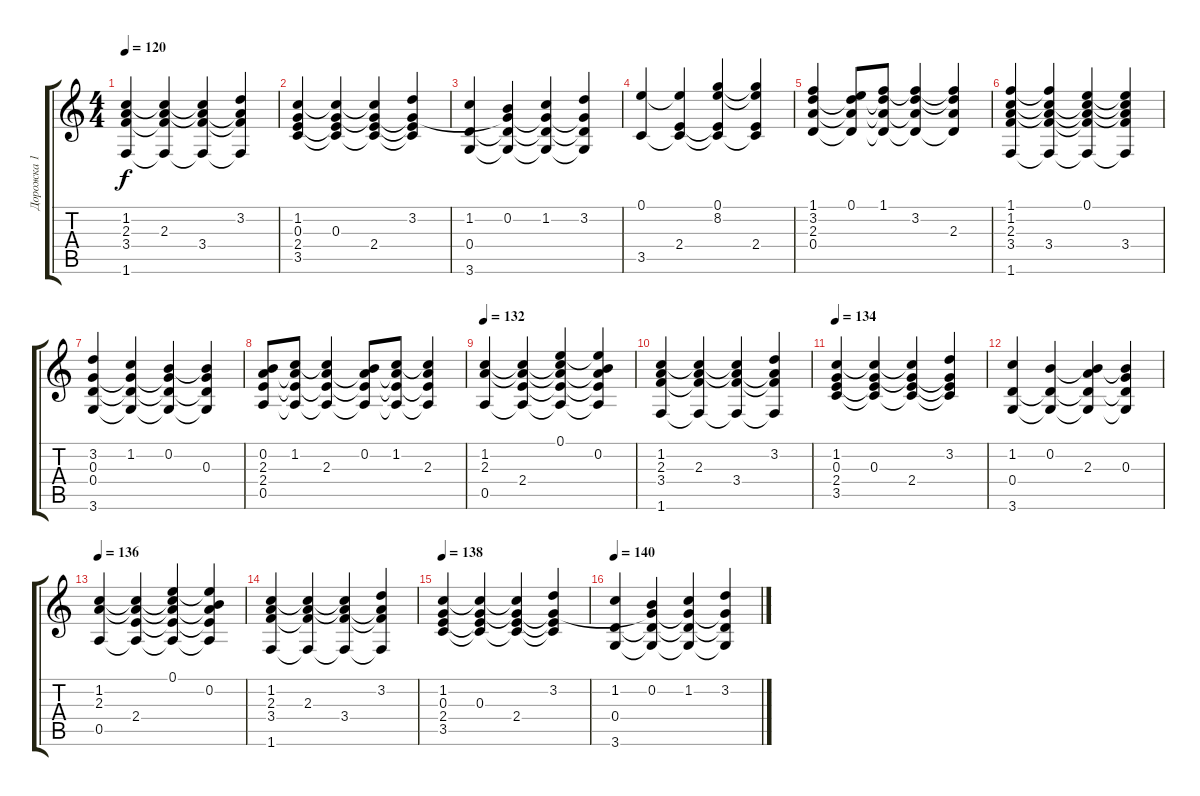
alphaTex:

\track ("Дорожка 1" "Дорожка 1") {instrument acousticguitarsteel}
\staff {score tabs}
\tuning (E4 B3 G3 D3 A2 E2) {hide}
\ts (4 4)
\tempo 120
\clef g2
\ks c
(1.2 2.3 3.4 1.6).4{dy f} (1.2{t} 2.3 3.4{t} 1.6{t}).4 (1.2{t} 2.3{t} 3.4 1.6{t}).4 (3.2 2.3{t} 3.4{t} 1.6{t}).4 |
(1.2 0.3 2.4 3.5).4 (1.2{t} 0.3 2.4{t} 3.5{t}).4 (1.2{t} 0.3{t} 2.4 3.5{t}).4 (3.2 0.3{t} 2.4{t} 3.5{t}).4 |
(1.2 0.4 3.6).4 (0.2 0.3{t} 0.4{t} 3.6{t}).4 (1.2 0.3{t} 0.4{t} 3.6{t}).4 (3.2 0.3{t} 0.4{t} 3.6{t}).4 |
(0.1 3.5).4 (0.1{t} 2.4 3.5{t}).4 (0.1 8.2 2.4{t} 3.5{t}).4 (0.1{t} 8.2{t} 2.4 3.5{t}).4 |
(1.1 3.2 2.3 0.4).4 (0.1 3.2{t} 2.3{t} 0.4{t}).8 (1.1 3.2{t} 2.3{t} 0.4{t}).8 (1.1{t} 3.2 2.3{t} 0.4{t}).4 (1.1{t} 3.2{t} 2.3 0.4{t}).4 |
(1.1 1.2 2.3 3.4 1.6).4 (1.1{t} 1.2{t} 2.3{t} 3.4 1.6{t}).4 (0.1 1.2{t} 2.3{t} 3.4{t} 1.6{t}).4 (0.1{t} 1.2{t} 2.3{t} 3.4 1.6{t}).4 |
(3.2 0.3 0.4 3.6).4 (1.2 0.3{t} 0.4{t} 3.6{t}).4 (0.2 0.3{t} 0.4{t} 3.6{t}).4 (0.2{t} 0.3 0.4{t} 3.6{t}).4 |
(0.2 2.3 2.4 0.5).8 (1.2 2.3{t} 2.4{t} 0.5{t}).8 (1.2{t} 2.3 2.4{t} 0.5{t}).4 (0.2 2.3{t} 2.4{t} 0.5{t}).8 (1.2 2.3{t} 2.4{t} 0.5{t}).8 (1.2{t} 2.3 2.4{t} 0.5{t}).4 |
\tempo 132
(1.2 2.3 0.5).4{volume 15 instrument distortionguitar} (1.2{t} 2.3{t} 2.4 0.5{t}).4 (0.1 1.2{t} 2.3{t} 2.4{t} 0.5{t}).4 (0.1{t} 0.2 2.3{t} 2.4{t} 0.5{t}).4 |
(1.2 2.3 3.4 1.6).4 (1.2{t} 2.3 3.4{t} 1.6{t}).4 (1.2{t} 2.3{t} 3.4 1.6{t}).4 (3.2 2.3{t} 3.4{t} 1.6{t}).4 |
\tempo 134
(1.2 0.3 2.4 3.5).4 (1.2{t} 0.3 2.4{t} 3.5{t}).4 (1.2{t} 0.3{t} 2.4 3.5{t}).4 (3.2 0.3{t} 2.4{t} 3.5{t}).4 |
(1.2 0.4 3.6).4 (0.2 0.4{t} 3.6{t}).4 (0.2{t} 2.3 0.4{t} 3.6{t}).4 (0.2{t} 0.3 0.4{t} 3.6{t}).4 |
\tempo 136
(1.2 2.3 0.5).4 (1.2{t} 2.3{t} 2.4 0.5{t}).4 (0.1 1.2{t} 2.3{t} 2.4{t} 0.5{t}).4 (0.1{t} 0.2 2.3{t} 2.4{t} 0.5{t}).4 |
(1.2 2.3 3.4 1.6).4 (1.2{t} 2.3 3.4{t} 1.6{t}).4 (1.2{t} 2.3{t} 3.4 1.6{t}).4 (3.2 2.3{t} 3.4{t} 1.6{t}).4 |
\tempo 138
(1.2 0.3 2.4 3.5).4 (1.2{t} 0.3 2.4{t} 3.5{t}).4 (1.2{t} 0.3{t} 2.4 3.5{t}).4 (3.2 0.3{t} 2.4{t} 3.5{t}).4 |
\tempo 140
(1.2 0.4 3.6).4 (0.2 0.3{t} 0.4{t} 3.6{t}).4 (1.2 0.3{t} 0.4{t} 3.6{t}).4 (3.2 0.3{t} 0.4{t} 3.6{t}).4
